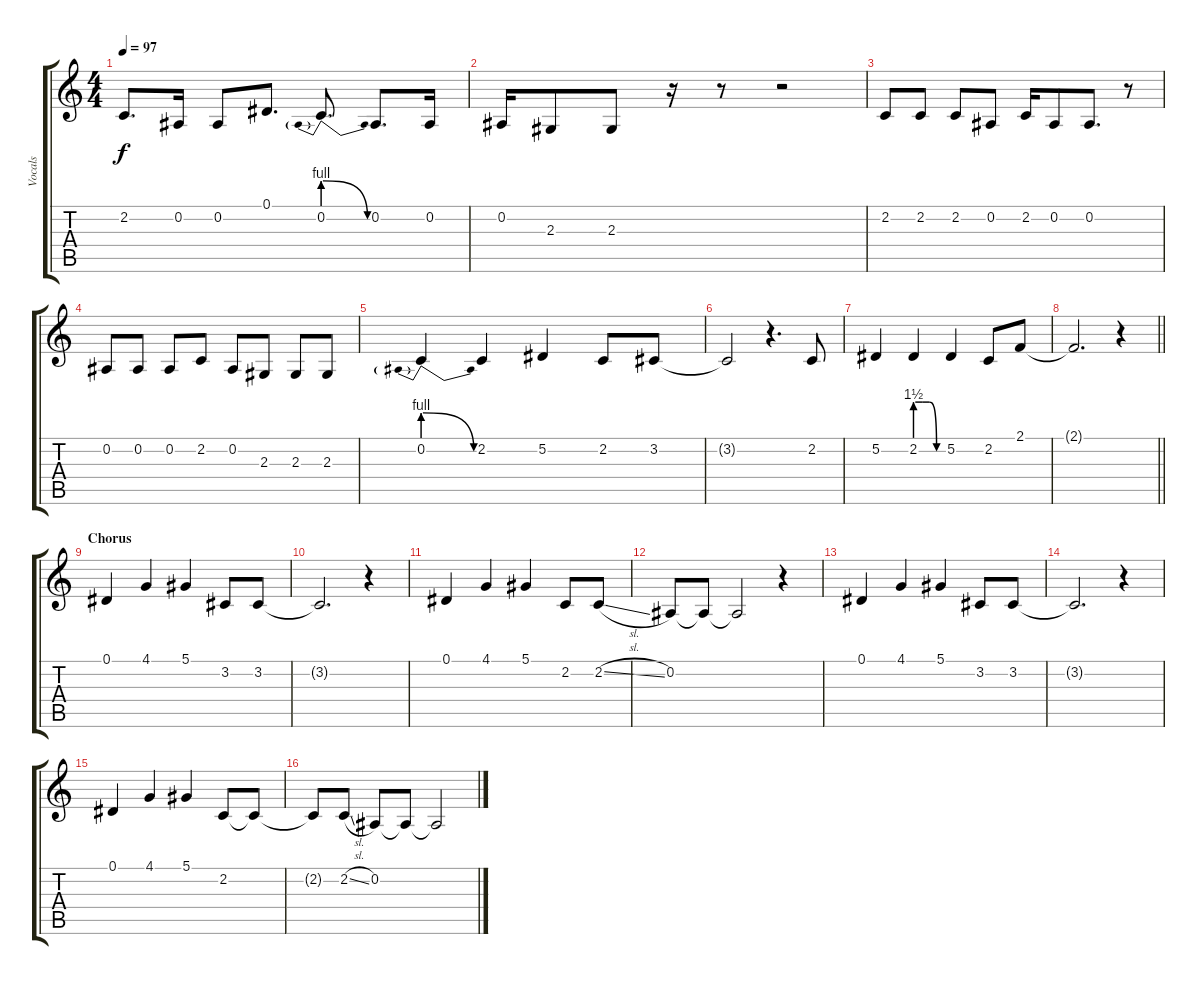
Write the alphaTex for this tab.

\track ("Vocals" "Vocals") {instrument lead1square}
\staff {score tabs}
\tuning (Eb4 Bb3 Gb3 Db3 Ab2 Eb2) {hide}
\ts (4 4)
\tempo 97
\clef g2
\ks c
2.2.8{d dy f} 0.2.16 0.2.8 0.1.8{d} 0.2{be (prebendrelease 0 4 60 0)}.8{d} 0.2.8{d} 0.2.16 |
0.2.16 2.3.8 2.3.8 r.16 r.8 r.2 |
2.2.8 2.2.8 2.2.8 0.2.8 2.2.16 0.2.8 0.2.8{d} r.8 |
0.2.8 0.2.8 0.2.8 2.2.8 0.2.8 2.3.8 2.3.8 2.3.8 |
0.2{be (prebendrelease 0 4 60 0)}.4 2.2.4 5.2.4 2.2.8 3.2.8 |
3.2{t}.2 r.4{d} 2.2.8 |
5.2.4 2.2{be (custom 0 6 15 6 30 6 46 0 60 0)}.4 5.2.4 2.2.8 2.1.8 |
\barLineRight lightlight
2.1{t}.2{d} r.4 |
\section ("" "Chorus")
0.1.4 4.1.4 5.1.4 3.2.8 3.2.8 |
3.2{t}.2{d} r.4 |
0.1.4 4.1.4 5.1.4 2.2.8 2.2{sl}.8 |
0.2.8 0.2{t}.8 0.2{t}.2 r.4 |
0.1.4 4.1.4 5.1.4 3.2.8 3.2.8 |
3.2{t}.2{d} r.4 |
0.1.4 4.1.4 5.1.4 2.2.8 2.2{t}.8 |
2.2{t}.8 2.2{sl}.8 0.2.8 0.2{t}.8 0.2{t}.2
